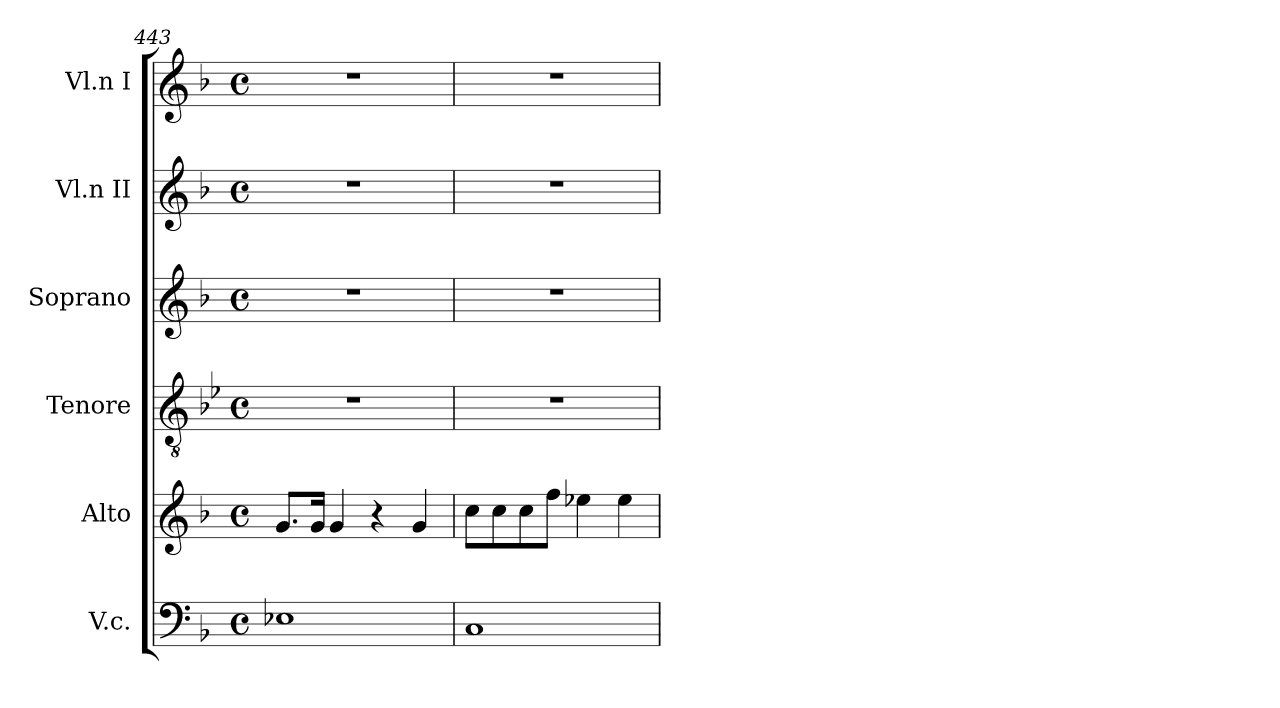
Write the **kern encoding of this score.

**kern	**kern	**kern	**kern	**kern	**kern
*part6	*part5	*part4	*part3	*part2	*part1
*staff6	*staff5	*staff4	*staff3	*staff2	*staff1
*I"V.c.	*I"Alto	*I"Tenore	*I"Soprano	*I"Vl.n II	*I"Vl.n I
*I'V.c.	*I'Alto	*I'Tenore	*I'Soprano	*I'Vl.n II	*I'Vl.n I
*clefF4	*clefG2	*clefGv2	*clefG2	*clefG2	*clefG2
*k[b-]	*k[b-]	*k[b-e-]	*k[b-]	*k[b-]	*k[b-]
*F:	*F:	*B-:	*F:	*F:	*F:
*M4/4	*M4/4	*M4/4	*M4/4	*M4/4	*M4/4
*met(c)	*met(c)	*met(c)	*met(c)	*met(c)	*met(c)
=443	=443	=443	=443	=443	=443
1E-X	8.g/L	1r	1r	1r	1r
.	16g/Jk	.	.	.	.
.	4g/	.	.	.	.
.	4r	.	.	.	.
.	4g/	.	.	.	.
=444	=444	=444	=444	=444	=444
1C	8cc\L	1r	1r	1r	1r
.	8cc\	.	.	.	.
.	8cc\	.	.	.	.
.	8ff\J	.	.	.	.
.	4ee-X\	.	.	.	.
.	4ee-\	.	.	.	.
=	=	=	=	=	=
*-	*-	*-	*-	*-	*-
